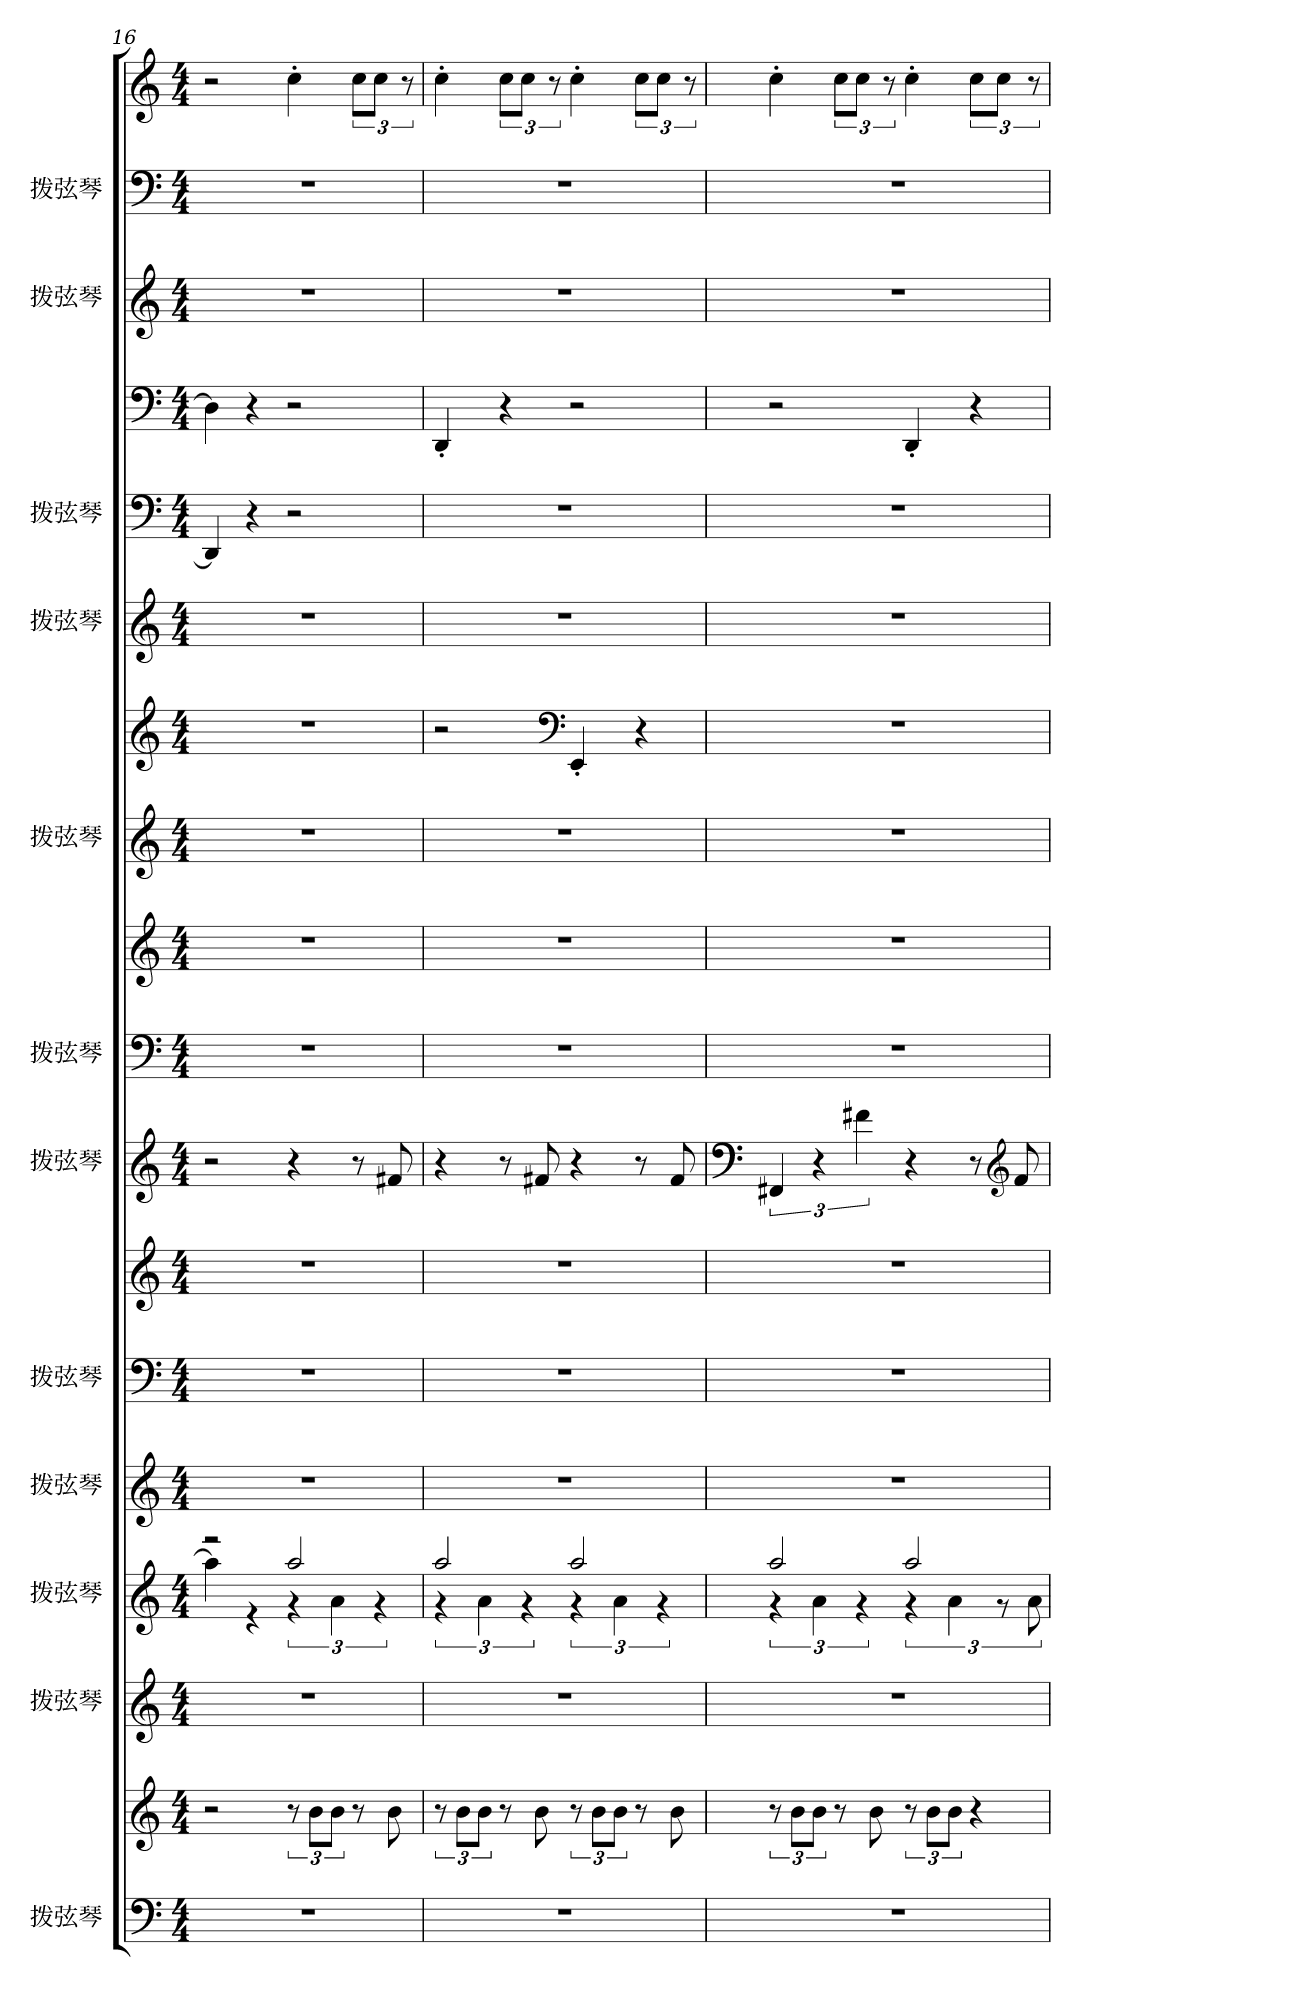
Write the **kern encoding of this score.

**kern	**kern	**kern	**kern	**kern	**kern	**kern	**kern	**kern	**kern	**kern	**kern	**kern	**kern	**kern	**kern	**kern	**kern
*part12	*part12	*part11	*part10	*part9	*part8	*part8	*part7	*part6	*part6	*part5	*part5	*part4	*part3	*part3	*part2	*part1	*part1
*staff18	*staff17	*staff16	*staff15	*staff14	*staff13	*staff12	*staff11	*staff10	*staff9	*staff8	*staff7	*staff6	*staff5	*staff4	*staff3	*staff2	*staff1
*I"拨弦琴	*	*I"拨弦琴	*I"拨弦琴	*I"拨弦琴	*I"拨弦琴	*	*I"拨弦琴	*I"拨弦琴	*	*I"拨弦琴	*	*I"拨弦琴	*I"拨弦琴	*	*I"拨弦琴	*I"拨弦琴	*
*clefF4	*clefG2	*clefG2	*clefG2	*clefG2	*clefF4	*clefG2	*clefG2	*clefF4	*clefG2	*clefG2	*clefG2	*clefG2	*clefF4	*clefF4	*clefG2	*clefF4	*clefG2
*k[]	*k[]	*k[]	*k[]	*k[]	*k[]	*k[]	*k[]	*k[]	*k[]	*k[]	*k[]	*k[]	*k[]	*k[]	*k[]	*k[]	*k[]
*M4/4	*M4/4	*M4/4	*M4/4	*M4/4	*M4/4	*M4/4	*M4/4	*M4/4	*M4/4	*M4/4	*M4/4	*M4/4	*M4/4	*M4/4	*M4/4	*M4/4	*M4/4
=16	=16	=16	=16	=16	=16	=16	=16	=16	=16	=16	=16	=16	=16	=16	=16	=16	=16
*	*	*	*^	*	*	*	*	*	*	*	*	*	*	*	*	*	*
1r	2r	1r	2r	4aa\]	1r	1r	1r	2r	1r	1r	1r	1r	1r	4DD/]	4D\]	1r	1r	2r
.	.	.	.	4r	.	.	.	.	.	.	.	.	.	4r	4r	.	.	.
.	12r	.	2aa/	6r	.	.	.	4r	.	.	.	.	.	2r	2r	.	.	4cc'\
.	12b\L	.	.	.	.	.	.	.	.	.	.	.	.	.	.	.	.	.
.	12b\J	.	.	6a\	.	.	.	.	.	.	.	.	.	.	.	.	.	.
.	8r	.	.	.	.	.	.	8r	.	.	.	.	.	.	.	.	.	12cc\L
.	.	.	.	6r	.	.	.	.	.	.	.	.	.	.	.	.	.	12cc\J
.	8b\	.	.	.	.	.	.	8f#X/	.	.	.	.	.	.	.	.	.	.
.	.	.	.	.	.	.	.	.	.	.	.	.	.	.	.	.	.	12r
=17	=17	=17	=17	=17	=17	=17	=17	=17	=17	=17	=17	=17	=17	=17	=17	=17	=17	=17
1r	12r	1r	2aa/	6r	1r	1r	1r	4r	1r	1r	1r	2r	1r	1r	4DD'/	1r	1r	4cc'\
.	12b\L	.	.	.	.	.	.	.	.	.	.	.	.	.	.	.	.	.
.	12b\J	.	.	6a\	.	.	.	.	.	.	.	.	.	.	.	.	.	.
.	8r	.	.	.	.	.	.	8r	.	.	.	.	.	.	4r	.	.	12cc\L
.	.	.	.	6r	.	.	.	.	.	.	.	.	.	.	.	.	.	12cc\J
.	8b\	.	.	.	.	.	.	8f#X/	.	.	.	.	.	.	.	.	.	.
.	.	.	.	.	.	.	.	.	.	.	.	.	.	.	.	.	.	12r
*	*	*	*	*	*	*	*	*	*	*	*	*clefF4	*	*	*	*	*	*
.	12r	.	2aa/	6r	.	.	.	4r	.	.	.	4EE'/	.	.	2r	.	.	4cc'\
.	12b\L	.	.	.	.	.	.	.	.	.	.	.	.	.	.	.	.	.
.	12b\J	.	.	6a\	.	.	.	.	.	.	.	.	.	.	.	.	.	.
.	8r	.	.	.	.	.	.	8r	.	.	.	4r	.	.	.	.	.	12cc\L
.	.	.	.	6r	.	.	.	.	.	.	.	.	.	.	.	.	.	12cc\J
.	8b\	.	.	.	.	.	.	8f#/	.	.	.	.	.	.	.	.	.	.
.	.	.	.	.	.	.	.	.	.	.	.	.	.	.	.	.	.	12r
!!LO:PB:g=z
=18	=18	=18	=18	=18	=18	=18	=18	=18	=18	=18	=18	=18	=18	=18	=18	=18	=18	=18
*	*	*	*	*	*	*	*	*clefF4	*	*	*	*	*	*	*	*	*	*
1r	12r	1r	2aa/	6r	1r	1r	1r	6FF#X/	1r	1r	1r	1r	1r	1r	2r	1r	1r	4cc'\
.	12b\L	.	.	.	.	.	.	.	.	.	.	.	.	.	.	.	.	.
.	12b\J	.	.	6a\	.	.	.	6r	.	.	.	.	.	.	.	.	.	.
.	8r	.	.	.	.	.	.	.	.	.	.	.	.	.	.	.	.	12cc\L
.	.	.	.	6r	.	.	.	6f#X\	.	.	.	.	.	.	.	.	.	12cc\J
.	8b\	.	.	.	.	.	.	.	.	.	.	.	.	.	.	.	.	.
.	.	.	.	.	.	.	.	.	.	.	.	.	.	.	.	.	.	12r
.	12r	.	2aa/	6r	.	.	.	4r	.	.	.	.	.	.	4DD'/	.	.	4cc'\
.	12b\L	.	.	.	.	.	.	.	.	.	.	.	.	.	.	.	.	.
.	12b\J	.	.	6a\	.	.	.	.	.	.	.	.	.	.	.	.	.	.
.	4r	.	.	.	.	.	.	8r	.	.	.	.	.	.	4r	.	.	12cc\L
.	.	.	.	12r	.	.	.	.	.	.	.	.	.	.	.	.	.	12cc\J
*	*	*	*	*	*	*	*	*clefG2	*	*	*	*	*	*	*	*	*	*
.	.	.	.	.	.	.	.	8f#/	.	.	.	.	.	.	.	.	.	.
.	.	.	.	12a\	.	.	.	.	.	.	.	.	.	.	.	.	.	12r
*	*	*	*v	*v	*	*	*	*	*	*	*	*	*	*	*	*	*	*
=	=	=	=	=	=	=	=	=	=	=	=	=	=	=	=	=	=
*-	*-	*-	*-	*-	*-	*-	*-	*-	*-	*-	*-	*-	*-	*-	*-	*-	*-
